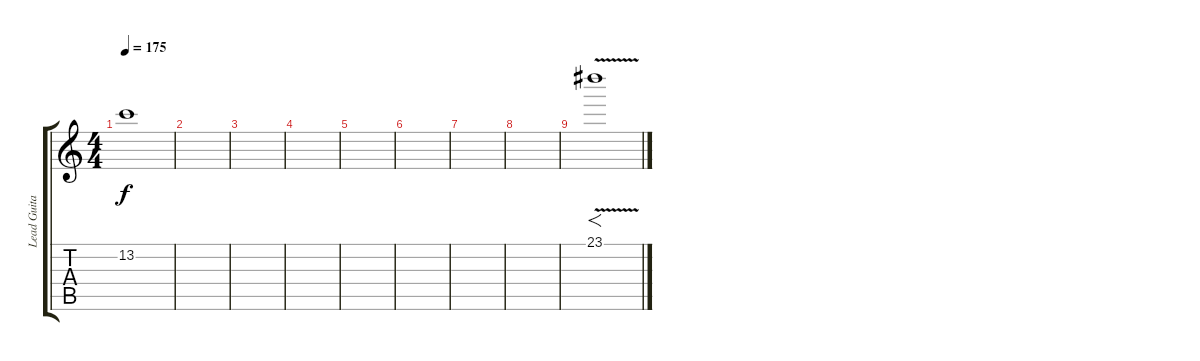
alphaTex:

\track ("Lead Guitar" "Lead Guita") {instrument overdrivenguitar}
\staff {score tabs}
\tuning (E4 B3 G3 D3 A2 D2) {hide}
\ts (4 4)
\tempo 175
\clef g2
\ks c
13.2{t}.1{dy f} |
|
|
|
|
|
|
|
23.1{v}.1{f}
